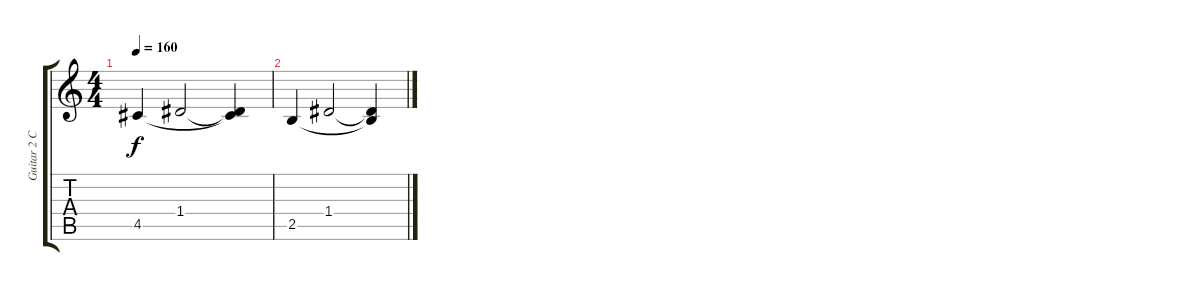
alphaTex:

\track ("Guitar 2 Clean" "Guitar 2 C") {instrument electricguitarclean}
\staff {score tabs}
\tuning (E4 B3 G3 D3 A2 E2) {hide}
\ts (4 4)
\tempo 160
\clef g2
\ks c
4.5.4{dy f} 1.4.2 (1.4{t} 4.5{t}).4 |
2.5.4 1.4.2 (1.4{t} 2.5{t}).4
